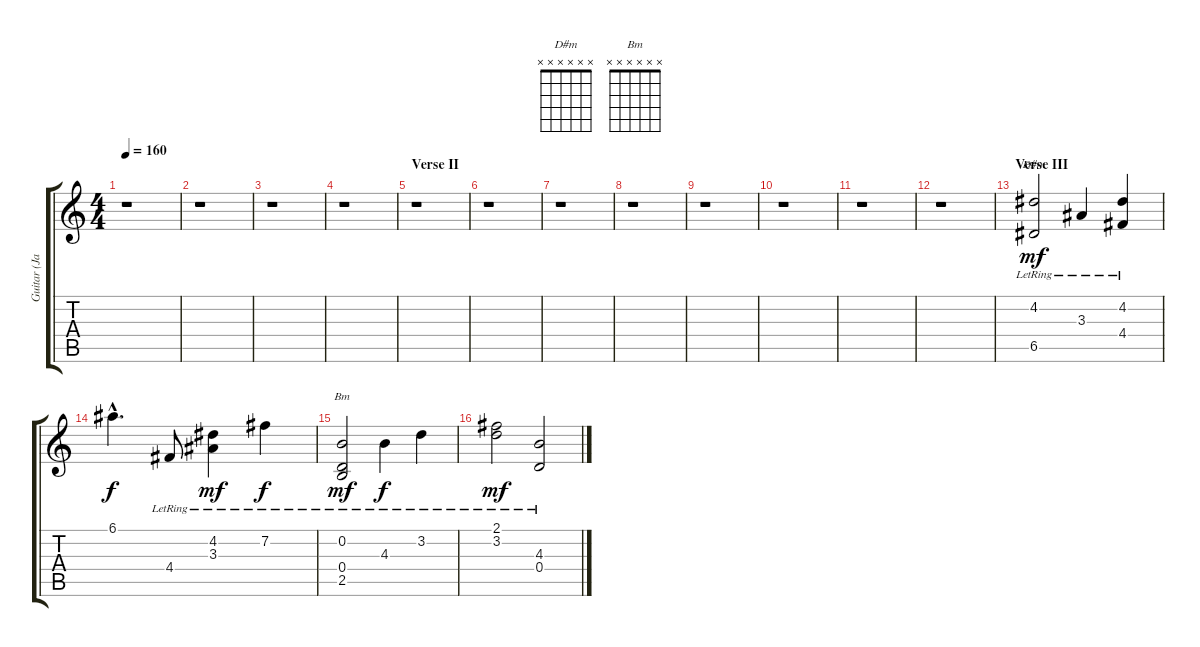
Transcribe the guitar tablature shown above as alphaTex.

\track ("Guitar (Jazz Guitar)" "Guitar (Ja") {instrument electricguitarjazz}
\staff {score tabs}
\tuning (E4 B3 G3 D3 A2 E2) {hide}
\chord ("D#m" x x x x x x)
\chord ("Bm" x x x x x x)
\ts (4 4)
\tempo 160
\clef g2
\ks c
r.1{dy fff} |
r.1 |
r.1 |
r.1 |
\section ("" "Verse II")
r.1 |
r.1 |
r.1 |
r.1 |
r.1 |
r.1 |
r.1 |
r.1 |
\section ("" "Verse III")
(4.2{lr} 6.5{lr}).2{ch "D#m" dy mf instrument electricguitarjazz} 3.3{lr}.4 (4.2{lr} 4.4{lr}).4 |
6.1{hac}.4{d dy f} 4.4{lr}.8 (4.2{lr} 3.3{lr}).4{dy mf} 7.2{lr}.4{dy f} |
(0.2{lr} 0.4{lr} 2.5{lr}).2{ch "Bm" dy mf} 4.3{lr}.4{dy f} 3.2{lr}.4 |
(2.1{lr} 3.2{lr}).2{dy mf} (4.3 0.4{lr}).2
